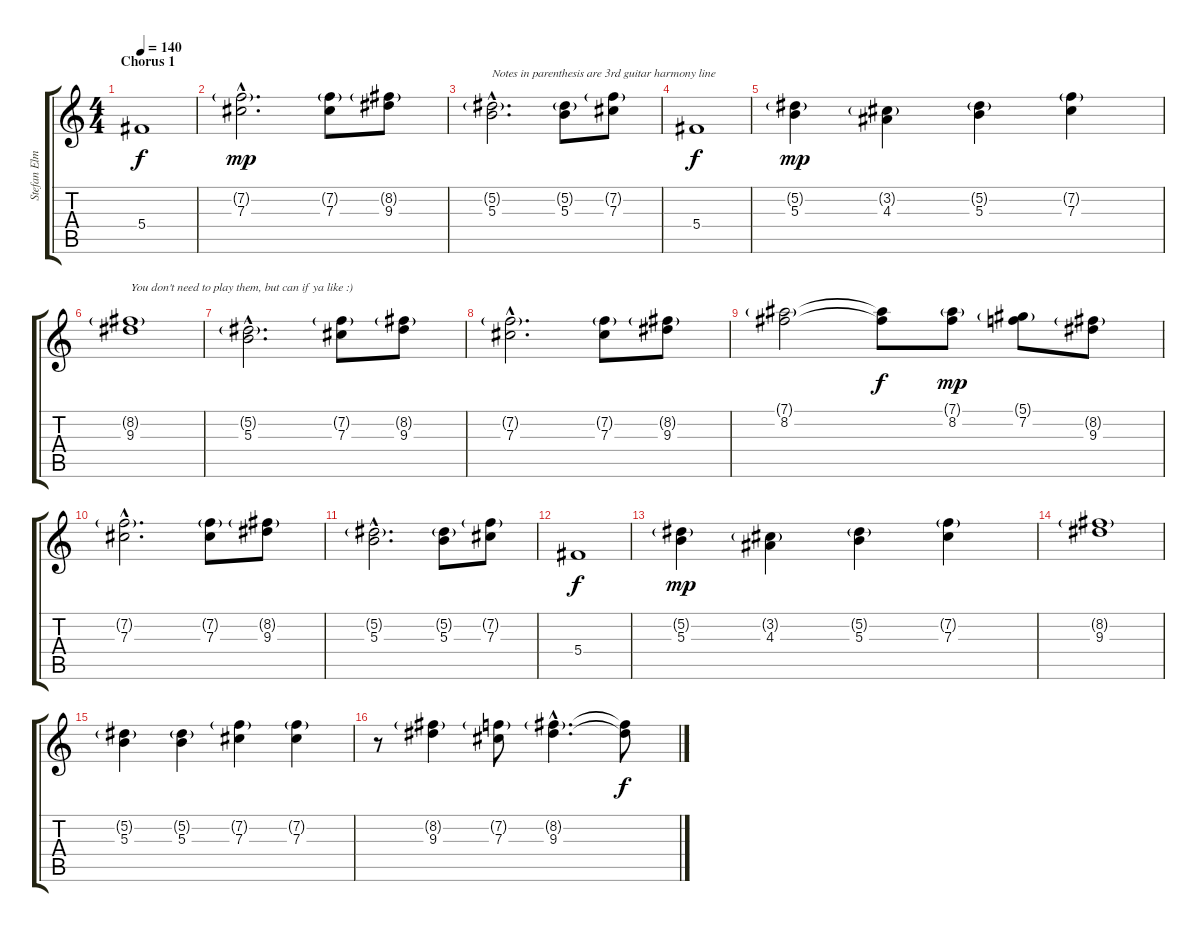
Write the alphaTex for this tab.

\track ("Stefan Elmgren :: Guitar 1" "Stefan Elm") {instrument overdrivenguitar}
\staff {score tabs}
\tuning (Eb4 Bb3 Gb3 Db3 Ab2 Eb2) {hide}
\ts (4 4)
\section ("" "Chorus 1")
\tempo 140
\clef g2
\ks c
5.4.1{dy f} |
(7.2{g hac} 7.3{hac}).2{d dy mp} (7.2{g} 7.3).8 (8.2{g} 9.3).8 |
(5.2{g hac} 5.3{hac}).2{d txt "Notes in parenthesis are 3rd guitar harmony line"} (5.2{g} 5.3).8 (7.2{g} 7.3).8 |
5.4.1{dy f} |
(5.2{g} 5.3).4{dy mp} (3.2{g} 4.3).4 (5.2{g} 5.3).4 (7.2{g} 7.3).4 |
(8.2{g} 9.3).1{txt "You don't need to play them, but can if ya like :)"} |
(5.2{g hac} 5.3{hac}).2{d} (7.2{g} 7.3).8 (8.2{g} 9.3).8 |
(7.2{g hac} 7.3{hac}).2{d} (7.2{g} 7.3).8 (8.2{g} 9.3).8 |
(7.1{g} 8.2).2 (7.1{t} 8.2{t}).8{dy f} (7.1{g} 8.2).8{dy mp} (5.1{g} 7.2).8 (8.2{g} 9.3).8 |
(7.2{g hac} 7.3{hac}).2{d} (7.2{g} 7.3).8 (8.2{g} 9.3).8 |
(5.2{g hac} 5.3{hac}).2{d} (5.2{g} 5.3).8 (7.2{g} 7.3).8 |
5.4.1{dy f} |
(5.2{g} 5.3).4{dy mp} (3.2{g} 4.3).4 (5.2{g} 5.3).4 (7.2{g} 7.3).4 |
(8.2{g} 9.3).1 |
(5.2{g} 5.3).4 (5.2{g} 5.3).4 (7.2{g} 7.3).4 (7.2{g} 7.3).4 |
r.8 (8.2{g} 9.3).4 (7.2{g} 7.3).8 (8.2{g hac} 9.3{hac}).4{d} (8.2{t} 9.3{t}).8{dy f}
